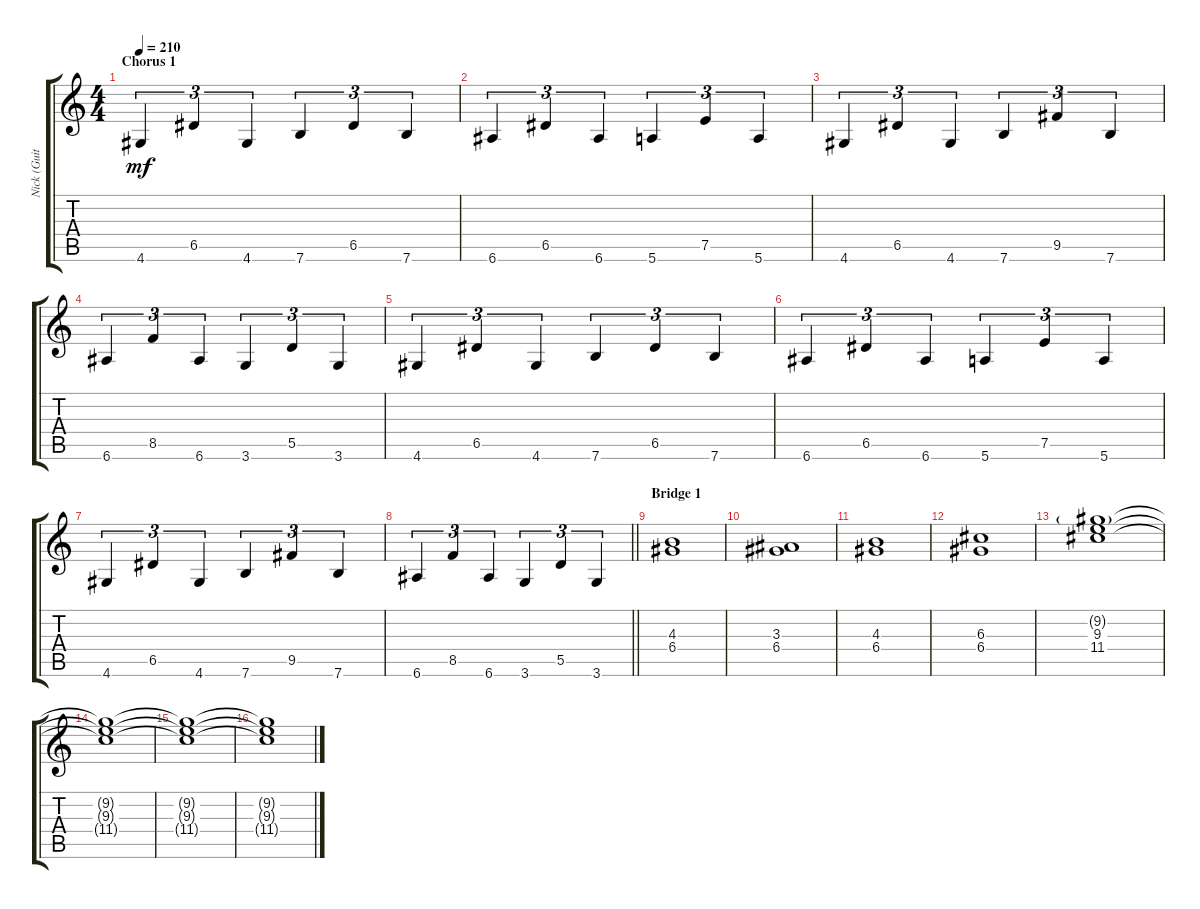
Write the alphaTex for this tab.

\track ("Nick (Guitar 1)" "Nick (Guit") {instrument acousticguitarsteel}
\staff {score tabs}
\tuning (E4 B3 G3 D3 A2 E2) {hide}
\ts (4 4)
\section ("" "Chorus 1")
\tempo 210
\clef g2
\ks c
4.6.4{tu (3 2) dy mf} 6.5.4{tu (3 2)} 4.6.4{tu (3 2)} 7.6.4{tu (3 2)} 6.5.4{tu (3 2)} 7.6.4{tu (3 2)} |
6.6.4{tu (3 2)} 6.5.4{tu (3 2)} 6.6.4{tu (3 2)} 5.6.4{tu (3 2)} 7.5.4{tu (3 2)} 5.6.4{tu (3 2)} |
4.6.4{tu (3 2)} 6.5.4{tu (3 2)} 4.6.4{tu (3 2)} 7.6.4{tu (3 2)} 9.5.4{tu (3 2)} 7.6.4{tu (3 2)} |
6.6.4{tu (3 2)} 8.5.4{tu (3 2)} 6.6.4{tu (3 2)} 3.6.4{tu (3 2)} 5.5.4{tu (3 2)} 3.6.4{tu (3 2)} |
4.6.4{tu (3 2)} 6.5.4{tu (3 2)} 4.6.4{tu (3 2)} 7.6.4{tu (3 2)} 6.5.4{tu (3 2)} 7.6.4{tu (3 2)} |
6.6.4{tu (3 2)} 6.5.4{tu (3 2)} 6.6.4{tu (3 2)} 5.6.4{tu (3 2)} 7.5.4{tu (3 2)} 5.6.4{tu (3 2)} |
4.6.4{tu (3 2)} 6.5.4{tu (3 2)} 4.6.4{tu (3 2)} 7.6.4{tu (3 2)} 9.5.4{tu (3 2)} 7.6.4{tu (3 2)} |
\barLineRight lightlight
6.6.4{tu (3 2)} 8.5.4{tu (3 2)} 6.6.4{tu (3 2)} 3.6.4{tu (3 2)} 5.5.4{tu (3 2)} 3.6.4{tu (3 2)} |
\section ("" "Bridge 1")
(4.3 6.4).1 |
(3.3 6.4).1 |
(4.3 6.4).1 |
(6.3 6.4).1 |
(9.2{g} 9.3 11.4).1 |
(9.2{t} 9.3{t} 11.4{t}).1 |
(9.2{t} 9.3{t} 11.4{t}).1 |
(9.2{t} 9.3{t} 11.4{t}).1
